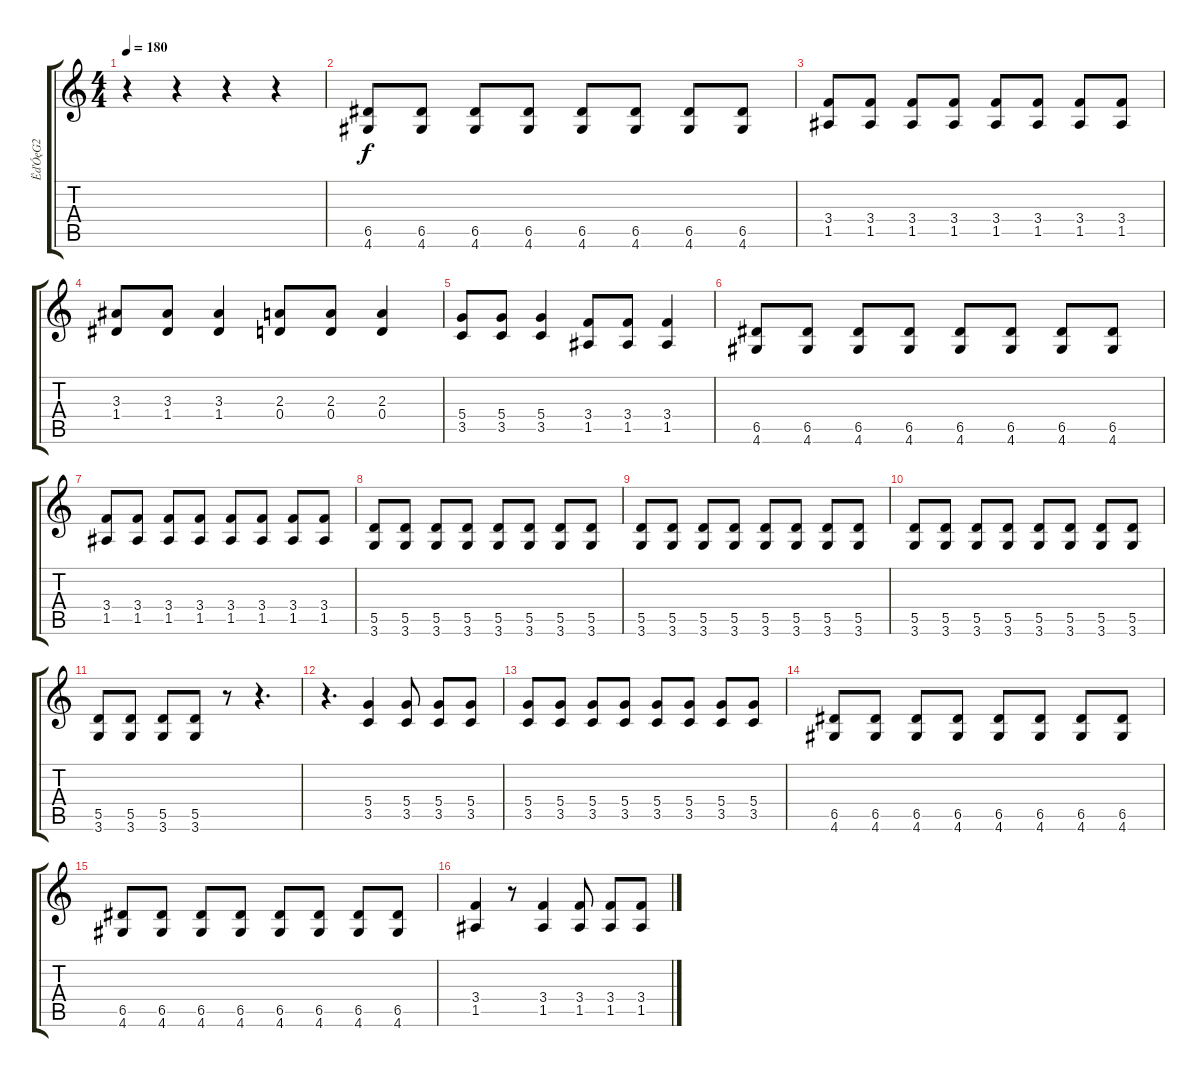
\track ("ËďÓęG2" "ËďÓęG2") {instrument distortionguitar}
\staff {score tabs}
\tuning (E4 B3 G3 D3 A2 E2) {hide}
\ts (4 4)
\tempo 180
\clef g2
\ks c
r.4{dy f} r.4 r.4 r.4 |
(6.5 4.6).8 (6.5 4.6).8 (6.5 4.6).8 (6.5 4.6).8 (6.5 4.6).8 (6.5 4.6).8 (6.5 4.6).8 (6.5 4.6).8 |
(3.4 1.5).8 (3.4 1.5).8 (3.4 1.5).8 (3.4 1.5).8 (3.4 1.5).8 (3.4 1.5).8 (3.4 1.5).8 (3.4 1.5).8 |
(3.3 1.4).8 (3.3 1.4).8 (3.3 1.4).4 (2.3 0.4).8 (2.3 0.4).8 (2.3 0.4).4 |
(5.4 3.5).8 (5.4 3.5).8 (5.4 3.5).4 (3.4 1.5).8 (3.4 1.5).8 (3.4 1.5).4 |
(6.5 4.6).8 (6.5 4.6).8 (6.5 4.6).8 (6.5 4.6).8 (6.5 4.6).8 (6.5 4.6).8 (6.5 4.6).8 (6.5 4.6).8 |
(3.4 1.5).8 (3.4 1.5).8 (3.4 1.5).8 (3.4 1.5).8 (3.4 1.5).8 (3.4 1.5).8 (3.4 1.5).8 (3.4 1.5).8 |
(5.5 3.6).8 (5.5 3.6).8 (5.5 3.6).8 (5.5 3.6).8 (5.5 3.6).8 (5.5 3.6).8 (5.5 3.6).8 (5.5 3.6).8 |
(5.5 3.6).8 (5.5 3.6).8 (5.5 3.6).8 (5.5 3.6).8 (5.5 3.6).8 (5.5 3.6).8 (5.5 3.6).8 (5.5 3.6).8 |
(5.5 3.6).8 (5.5 3.6).8 (5.5 3.6).8 (5.5 3.6).8 (5.5 3.6).8 (5.5 3.6).8 (5.5 3.6).8 (5.5 3.6).8 |
(5.5 3.6).8 (5.5 3.6).8 (5.5 3.6).8 (5.5 3.6).8 r.8 r.4{d} |
r.4{d} (5.4 3.5).4 (5.4 3.5).8 (5.4 3.5).8 (5.4 3.5).8 |
(5.4 3.5).8 (5.4 3.5).8 (5.4 3.5).8 (5.4 3.5).8 (5.4 3.5).8 (5.4 3.5).8 (5.4 3.5).8 (5.4 3.5).8 |
(6.5 4.6).8 (6.5 4.6).8 (6.5 4.6).8 (6.5 4.6).8 (6.5 4.6).8 (6.5 4.6).8 (6.5 4.6).8 (6.5 4.6).8 |
(6.5 4.6).8 (6.5 4.6).8 (6.5 4.6).8 (6.5 4.6).8 (6.5 4.6).8 (6.5 4.6).8 (6.5 4.6).8 (6.5 4.6).8 |
(3.4 1.5).4 r.8 (3.4 1.5).4 (3.4 1.5).8 (3.4 1.5).8 (3.4 1.5).8
